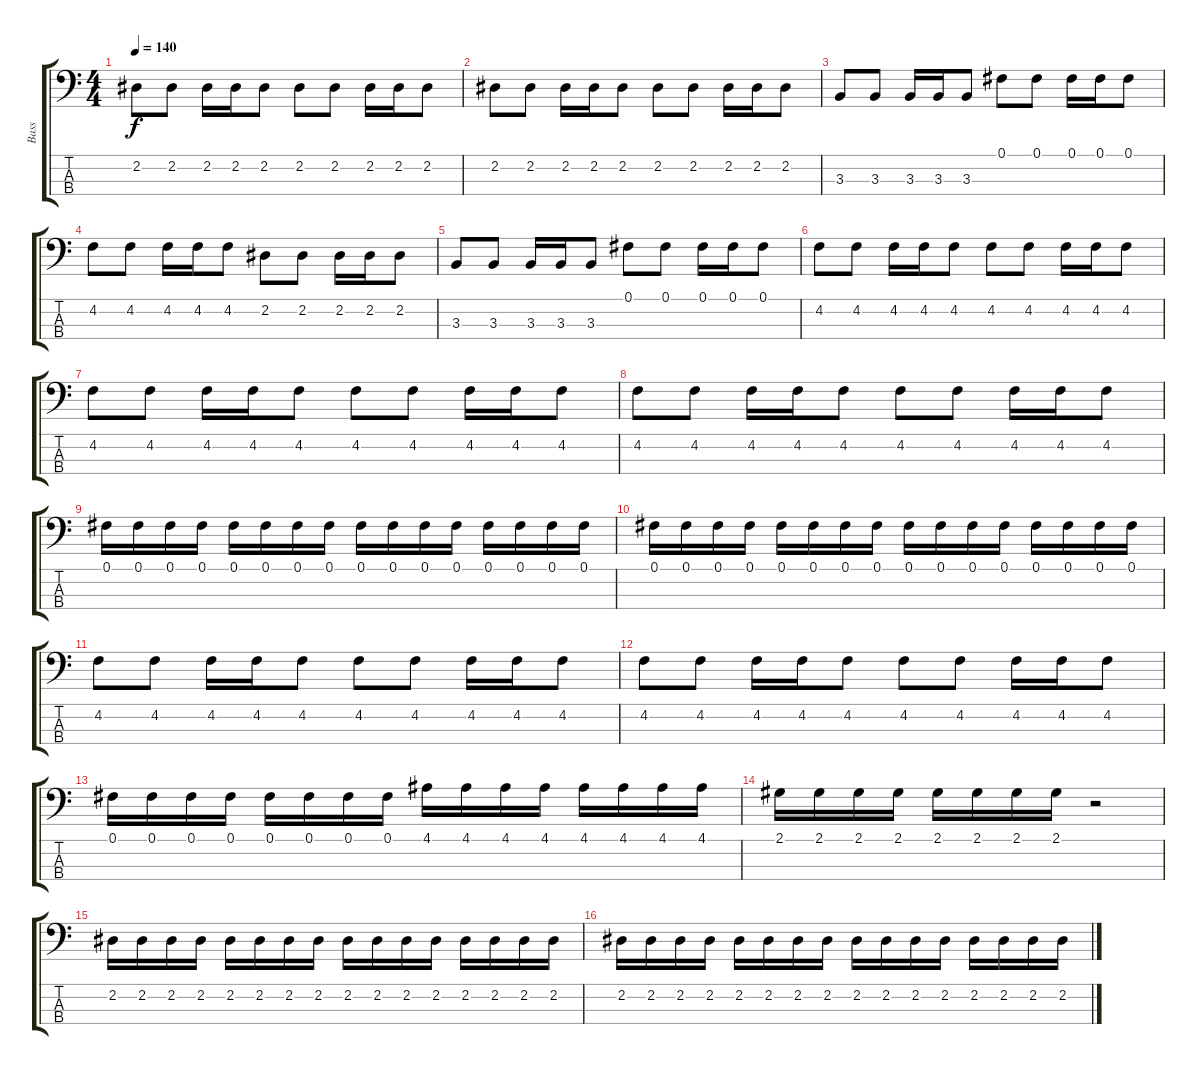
\track ("Bass" "Bass") {instrument electricbassfinger}
\staff {score tabs}
\tuning (Gb2 Db2 Ab1 Eb1) {hide}
\ts (4 4)
\tempo 140
\clef f4
\ks c
2.2.8{dy f} 2.2.8 2.2.16 2.2.16 2.2.8 2.2.8 2.2.8 2.2.16 2.2.16 2.2.8 |
2.2.8 2.2.8 2.2.16 2.2.16 2.2.8 2.2.8 2.2.8 2.2.16 2.2.16 2.2.8 |
3.3.8 3.3.8 3.3.16 3.3.16 3.3.8 0.1.8 0.1.8 0.1.16 0.1.16 0.1.8 |
4.2.8 4.2.8 4.2.16 4.2.16 4.2.8 2.2.8 2.2.8 2.2.16 2.2.16 2.2.8 |
3.3.8 3.3.8 3.3.16 3.3.16 3.3.8 0.1.8 0.1.8 0.1.16 0.1.16 0.1.8 |
4.2.8 4.2.8 4.2.16 4.2.16 4.2.8 4.2.8 4.2.8 4.2.16 4.2.16 4.2.8 |
4.2.8 4.2.8 4.2.16 4.2.16 4.2.8 4.2.8 4.2.8 4.2.16 4.2.16 4.2.8 |
4.2.8 4.2.8 4.2.16 4.2.16 4.2.8 4.2.8 4.2.8 4.2.16 4.2.16 4.2.8 |
0.1.16 0.1.16 0.1.16 0.1.16 0.1.16 0.1.16 0.1.16 0.1.16 0.1.16 0.1.16 0.1.16 0.1.16 0.1.16 0.1.16 0.1.16 0.1.16 |
0.1.16 0.1.16 0.1.16 0.1.16 0.1.16 0.1.16 0.1.16 0.1.16 0.1.16 0.1.16 0.1.16 0.1.16 0.1.16 0.1.16 0.1.16 0.1.16 |
4.2.8 4.2.8 4.2.16 4.2.16 4.2.8 4.2.8 4.2.8 4.2.16 4.2.16 4.2.8 |
4.2.8 4.2.8 4.2.16 4.2.16 4.2.8 4.2.8 4.2.8 4.2.16 4.2.16 4.2.8 |
0.1.16 0.1.16 0.1.16 0.1.16 0.1.16 0.1.16 0.1.16 0.1.16 4.1.16 4.1.16 4.1.16 4.1.16 4.1.16 4.1.16 4.1.16 4.1.16 |
2.1.16 2.1.16 2.1.16 2.1.16 2.1.16 2.1.16 2.1.16 2.1.16 r.2 |
2.2.16 2.2.16 2.2.16 2.2.16 2.2.16 2.2.16 2.2.16 2.2.16 2.2.16 2.2.16 2.2.16 2.2.16 2.2.16 2.2.16 2.2.16 2.2.16 |
2.2.16 2.2.16 2.2.16 2.2.16 2.2.16 2.2.16 2.2.16 2.2.16 2.2.16 2.2.16 2.2.16 2.2.16 2.2.16 2.2.16 2.2.16 2.2.16
